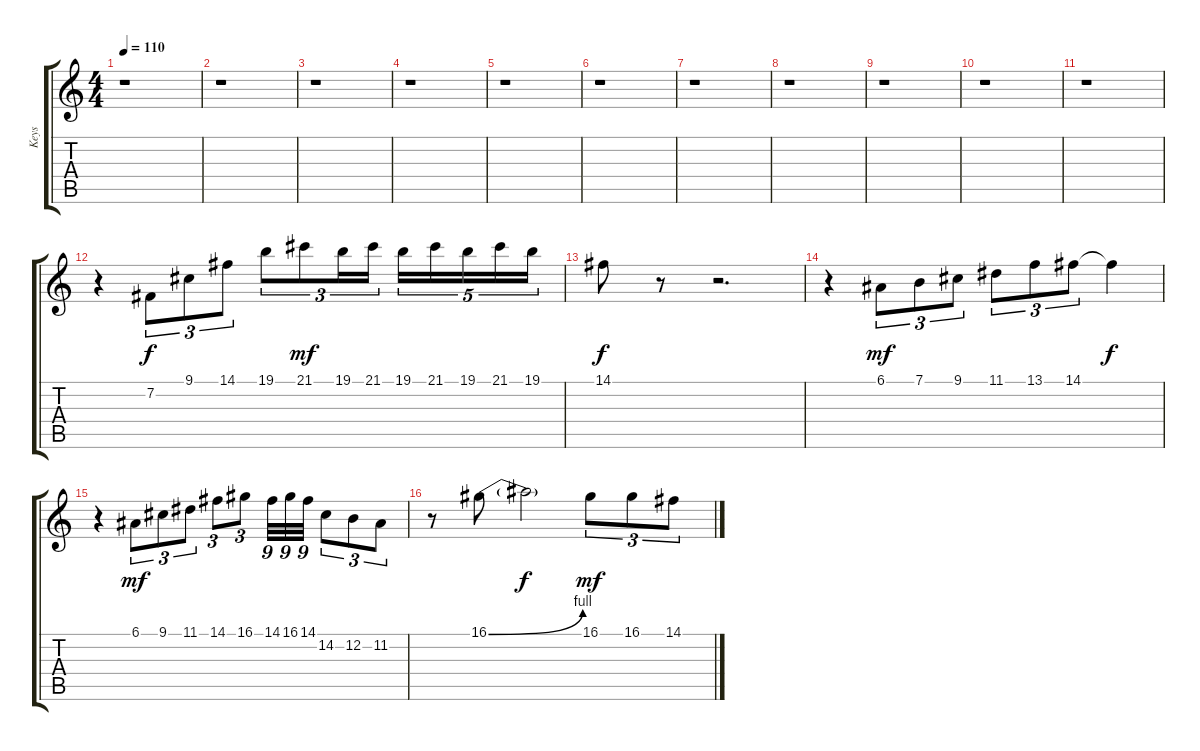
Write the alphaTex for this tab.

\track ("Keys" "Keys") {instrument kalimba}
\staff {score tabs}
\tuning (E4 B3 G3 D3 A2 E2) {hide}
\ts (4 4)
\tempo 110
\clef g2
\ks c
r.1{dy f} |
r.1 |
r.1 |
r.1 |
r.1 |
r.1 |
r.1 |
r.1 |
r.1 |
r.1 |
r.1 |
r.4 7.2.8{tu (3 2)} 9.1.8{tu (3 2)} 14.1.8{tu (3 2)} 19.1.8{tu (3 2)} 21.1.8{tu (3 2) dy mf} 19.1.16{tu (3 2)} 21.1.16{tu (3 2)} 19.1.16{tu (5 4)} 21.1.16{tu (5 4)} 19.1.16{tu (5 4)} 21.1.16{tu (5 4)} 19.1.16{tu (5 4)} |
14.1.8{dy f} r.8 r.2{d} |
r.4 6.1.8{tu (3 2) dy mf} 7.1.8{tu (3 2)} 9.1.8{tu (3 2)} 11.1.8{tu (3 2)} 13.1.8{tu (3 2)} 14.1.8{tu (3 2)} 14.1{t}.4{dy f} |
r.4 6.1.8{tu (3 2) dy mf} 9.1.8{tu (3 2)} 11.1.8{tu (3 2)} 14.1.8{tu (3 2)} 16.1.8{tu (3 2)} 14.1.32{tu (9 8)} 16.1.32{tu (9 8)} 14.1.32{tu (9 8)} 14.2.8{tu (3 2)} 12.2.8{tu (3 2)} 11.2.8{tu (3 2)} |
r.8{instrument overdrivenguitar} 16.1{be (bend 0 0 60 4)}.8 16.1{t}.2{dy f} 16.1.8{tu (3 2) dy mf} 16.1.8{tu (3 2)} 14.1.8{tu (3 2)}
